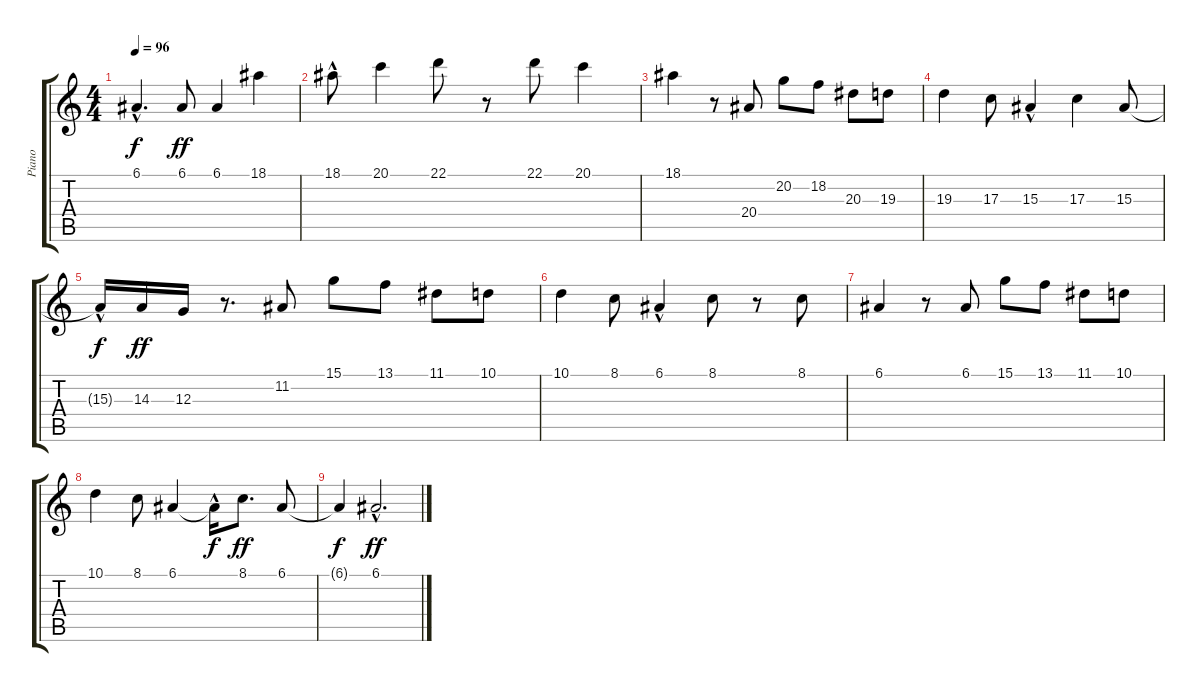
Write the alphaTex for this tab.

\track ("Piano" "Piano") {instrument acousticgrandpiano}
\staff {score tabs}
\tuning (E4 B3 G3 D3 A2 E2) {hide}
\ts (4 4)
\tempo 96
\clef g2
\ks c
6.1{hac t}.4{d dy f} 6.1.8{dy ff} 6.1.4 18.1.4 |
18.1{hac}.8 20.1.4 22.1.8 r.8 22.1.8 20.1.4 |
18.1.4 r.8 20.4.8 20.2.8 18.2.8 20.3.8 19.3.8 |
19.3.4 17.3.8 15.3{hac}.4 17.3.4 15.3.8 |
15.3{hac t}.16{dy f} 14.3.16{dy ff} 12.3.16 r.8{d} 11.2.8 15.1.8 13.1.8 11.1.8 10.1.8 |
10.1.4 8.1.8 6.1{hac}.4 8.1.8 r.8 8.1.8 |
6.1.4 r.8 6.1.8 15.1.8 13.1.8 11.1.8 10.1.8 |
10.1.4 8.1.8 6.1.4 6.1{hac t}.16{dy f} 8.1.8{d dy ff} 6.1.8 |
6.1{t}.4{dy f} 6.1{hac}.2{d dy ff}
